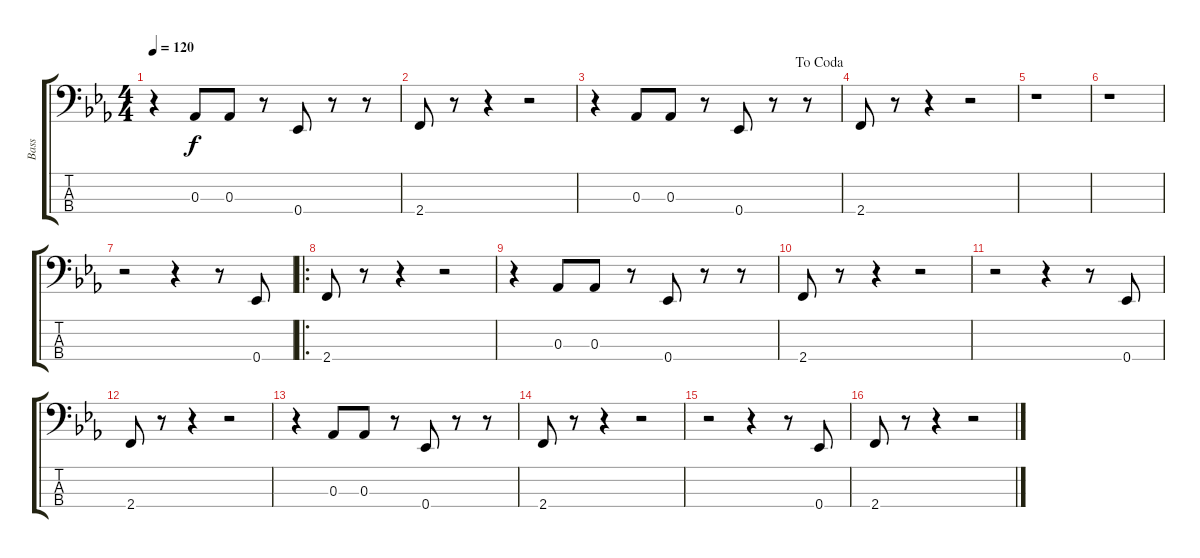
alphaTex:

\track ("Bass" "Bass") {instrument electricbassfinger}
\staff {score tabs}
\tuning (Gb2 Db2 Ab1 Eb1) {hide}
\ts (4 4)
\tempo 120
\clef f4
\ks cminor
r.4{dy f} 0.3.8 0.3.8 r.8 0.4.8 r.8 r.8 |
2.4.8 r.8 r.4 r.2 |
\jump dacoda
r.4 0.3.8 0.3.8 r.8 0.4.8 r.8 r.8 |
2.4.8 r.8 r.4 r.2 |
r.1 |
r.1 |
r.2 r.4 r.8 0.4.8 |
\ro
2.4.8 r.8 r.4 r.2 |
r.4 0.3.8 0.3.8 r.8 0.4.8 r.8 r.8 |
2.4.8 r.8 r.4 r.2 |
r.2 r.4 r.8 0.4.8 |
2.4.8 r.8 r.4 r.2 |
r.4 0.3.8 0.3.8 r.8 0.4.8 r.8 r.8 |
2.4.8 r.8 r.4 r.2 |
r.2 r.4 r.8 0.4.8 |
2.4.8 r.8 r.4 r.2
